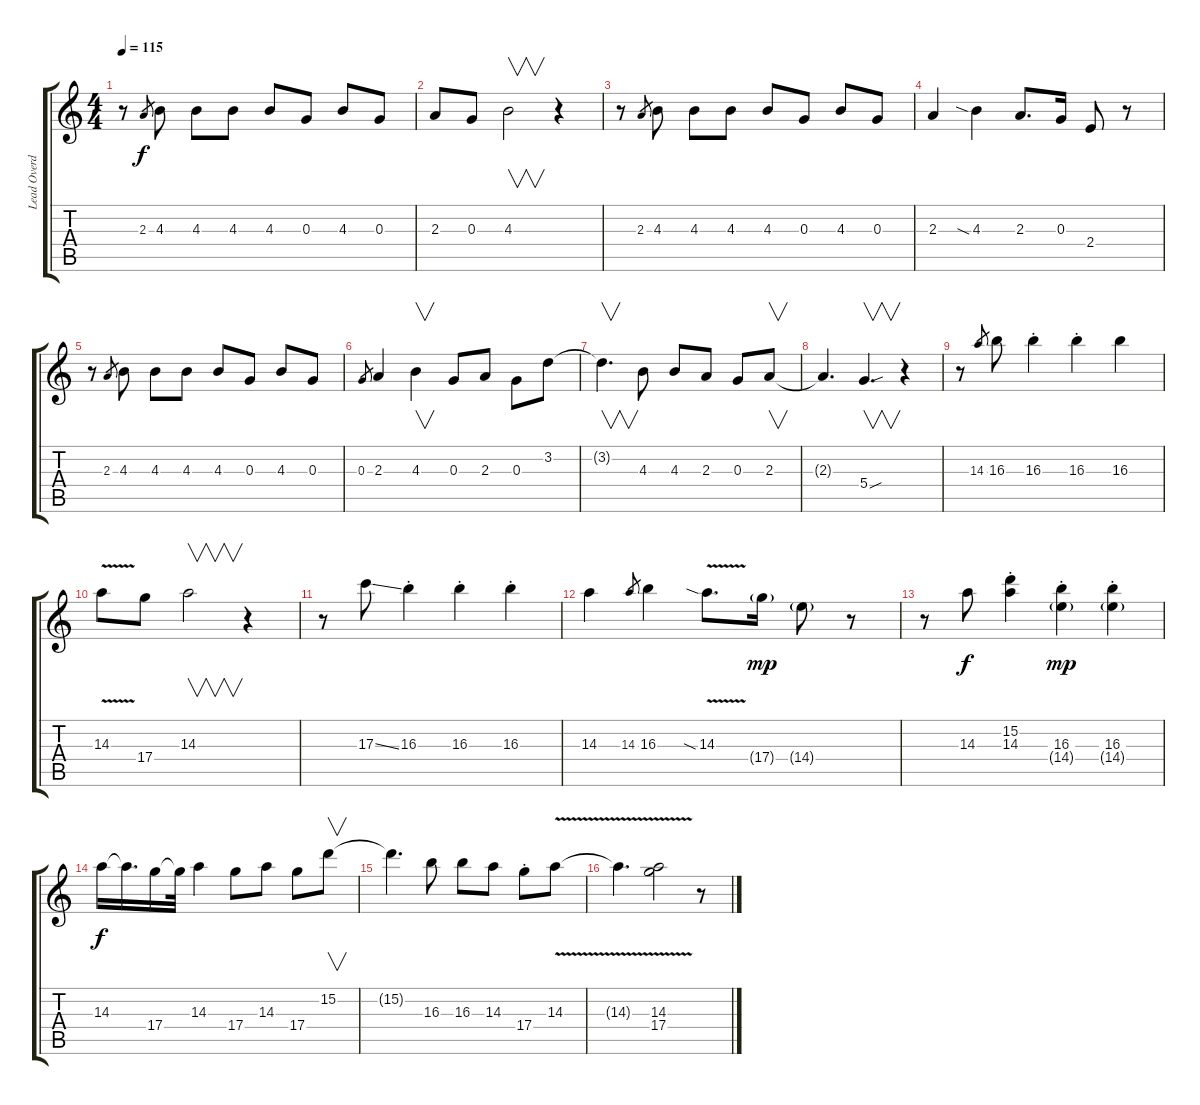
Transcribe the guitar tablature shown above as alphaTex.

\track ("Lead Overdub" "Lead Overd") {instrument electricguitarmuted}
\staff {score tabs}
\tuning (E4 B3 G3 D3 A2 E2) {hide}
\ts (4 4)
\tempo 115
\clef g2
\ks c
r.8{dy f} 2.3.8{gr} 4.3.8 4.3.8 4.3.8 4.3.8 0.3.8 4.3.8 0.3.8 |
2.3.8 0.3.8 4.3.2{v} r.4 |
r.8 2.3.8{gr} 4.3.8 4.3.8 4.3.8 4.3.8 0.3.8 4.3.8 0.3.8 |
2.3.4 4.3{sia}.4 2.3.8{d} 0.3.16 2.4.8 r.8 |
r.8 2.3.8{gr} 4.3.8 4.3.8 4.3.8 4.3.8 0.3.8 4.3.8 0.3.8 |
0.3.8{gr} 2.3.4 4.3.4{v} 0.3.8 2.3.8 0.3.8 3.2.8 |
3.2{t}.4{v d} 4.3.8 4.3.8 2.3.8 0.3.8 2.3.8{v} |
2.3{t}.4{d} 5.4{sou}.4{v d} r.4 |
r.8 14.3.8{gr} 16.3.8 16.3{st}.4 16.3{st}.4 16.3.4 |
14.3{v}.8 17.4.8 14.3.2{v} r.4 |
r.8 17.3{ss}.8 16.3{st}.4 16.3{st}.4 16.3{st}.4 |
14.3.4 14.3.8{gr} 16.3.4 14.3{v sia}.8{d} 17.4{g}.16{dy mp} 14.4{g}.8 r.8 |
r.8 14.3.8{dy f} (15.2{st} 14.3{st}).4 (16.3{st} 14.4{g st}).4{dy mp} (16.3{st} 14.4{g st}).4 |
14.3.16{dy f} 14.3{t}.16{d} 17.4.16 17.4{t}.32 14.3.4 17.4.8 14.3.8 17.4.8 15.2.8{v} |
15.2{t}.4{d} 16.3.8 16.3.8 14.3.8 17.4{st}.8 14.3{v}.8 |
14.3{t}.4{d} (14.3{v} 17.4{v}).2 r.8
